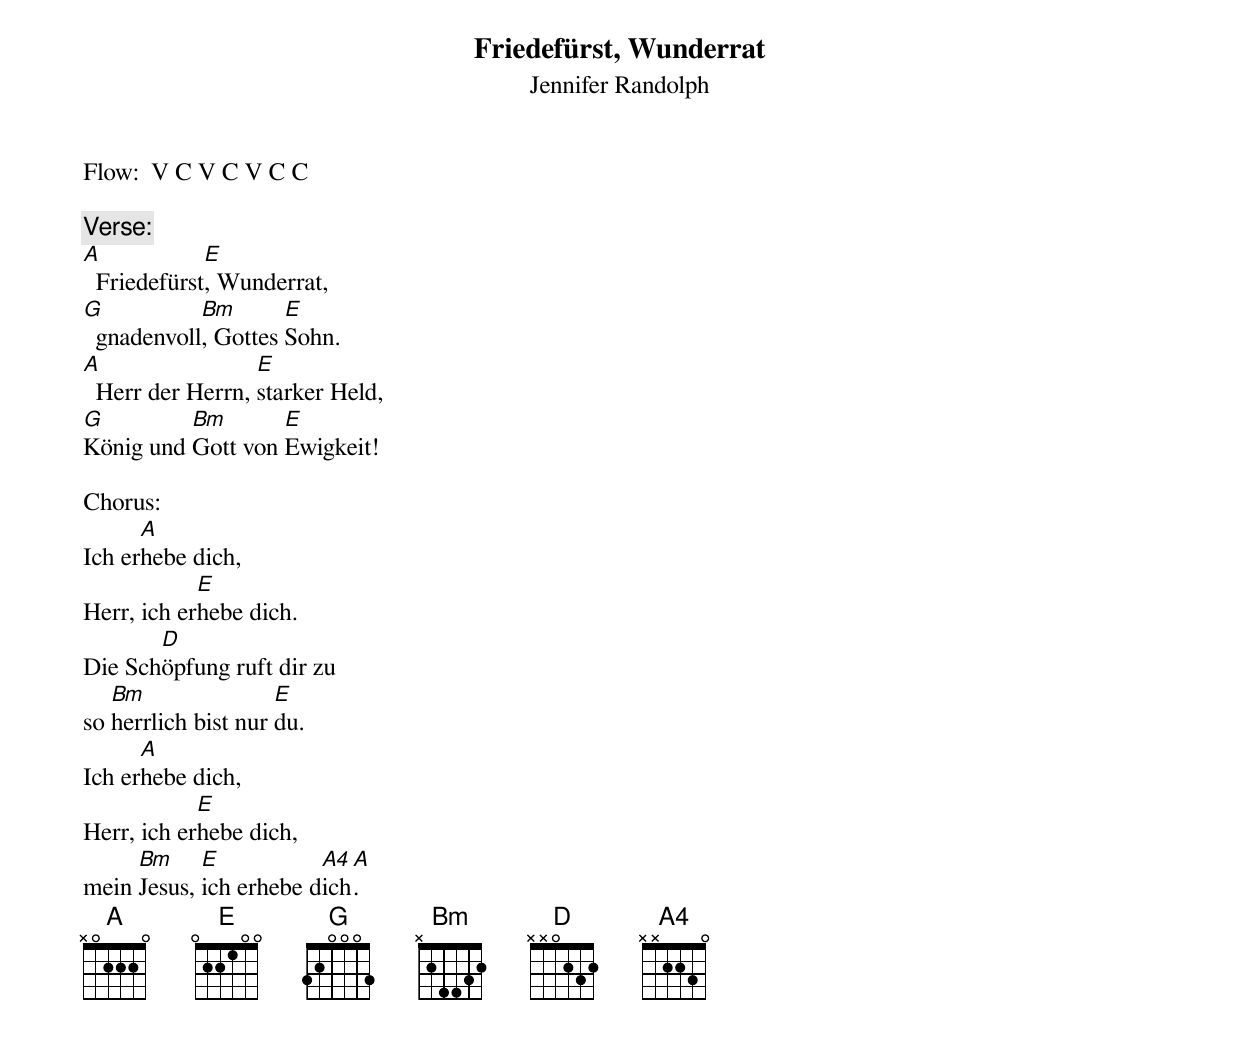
Friedefürst, Wunderrat
{st: Jennifer Randolph}
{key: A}
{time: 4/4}
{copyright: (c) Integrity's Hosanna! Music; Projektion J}
Flow:  V C V C V C C

Verse:
A            E
  Friedefürst, Wunderrat,
G           Bm       E
  gnadenvoll, Gottes Sohn.
A                 E
  Herr der Herrn, starker Held,
G         Bm       E
König und Gott von Ewigkeit!

Chorus:
      A
Ich erhebe dich,
            E
Herr, ich erhebe dich.
       D
Die Schöpfung ruft dir zu
   Bm                E
so herrlich bist nur du.
      A
Ich erhebe dich,
            E
Herr, ich erhebe dich,
     Bm     E           A4 A
mein Jesus, ich erhebe dich.
